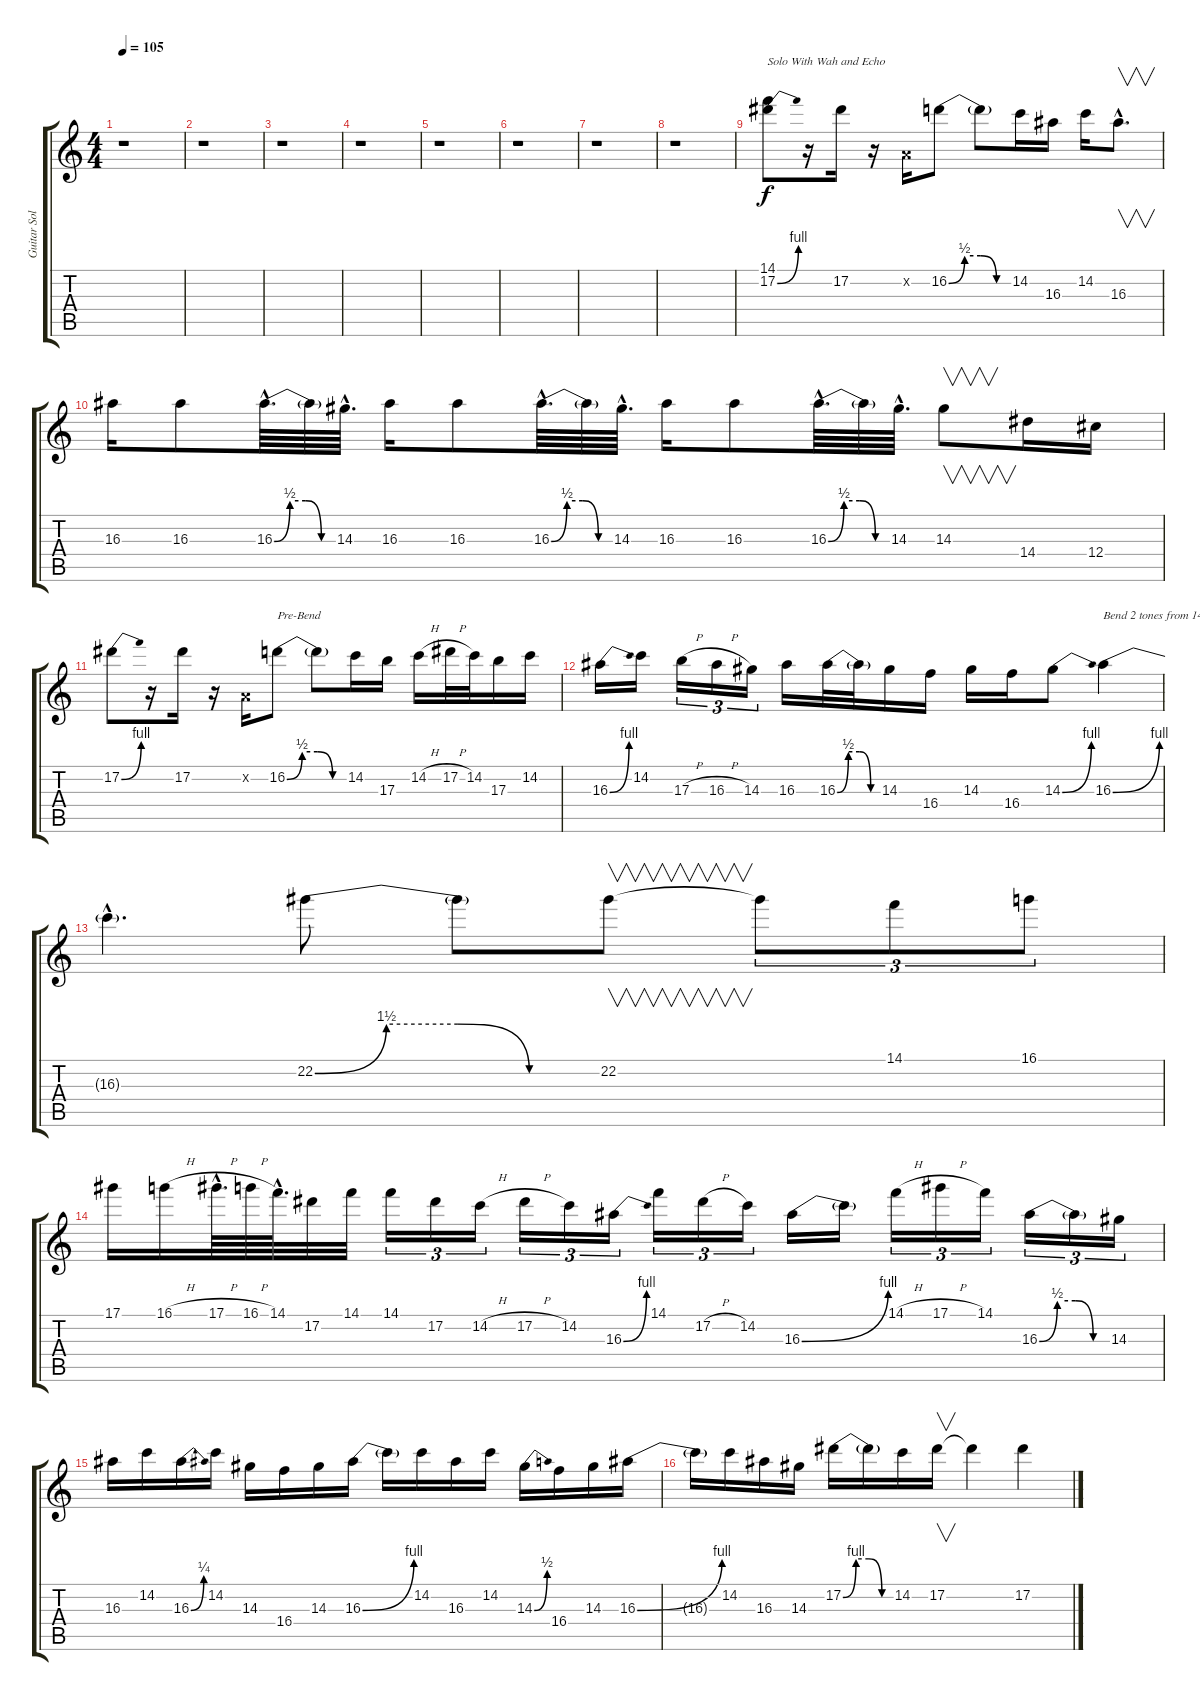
\track ("Guitar Solo" "Guitar Sol") {instrument overdrivenguitar}
\staff {score tabs}
\tuning (Eb4 Bb3 Gb3 Db3 Ab2 Eb2) {hide}
\ts (4 4)
\tempo 105
\clef g2
\ks c
r.1{dy f} |
r.1 |
r.1 |
r.1 |
r.1 |
r.1 |
r.1 |
r.1 |
(14.1 17.2{be (bend 0 0 60 4)}).8{txt "Solo With Wah and Echo"} r.16 17.2.16 r.16 -1.2{x}.16 16.2{be (custom 0 0 15 2 30 2 45 0 60 0)}.8 16.2{t}.8 14.2.16 16.3.16 14.2.16 16.3{hac}.8{v d} |
16.3.16 16.3.8 16.3{be (custom 0 0 15 2 30 2 45 0 60 0) hac}.64{d} 16.3{t}.64 14.3{hac}.64{d} 16.3.16 16.3.8 16.3{be (custom 0 0 15 2 30 2 45 0 60 0) hac}.64{d} 16.3{t}.64 14.3{hac}.64{d} 16.3.16 16.3.8 16.3{be (custom 0 0 15 2 30 2 45 0 60 0) hac}.64{d} 16.3{t}.64 14.3{hac}.64{d} 14.3.8{v} 14.4.16 12.4.16 |
17.2{be (bend 0 0 60 4)}.8 r.16 17.2.16 r.16 -1.2{x}.16 16.2{be (custom 0 0 15 2 30 2 45 0 60 0)}.8{txt "Pre-Bend"} 16.2{t}.8 14.2.16 17.3.16 14.2{h}.16 17.2{h}.32 14.2.32 17.3.16 14.2.16 |
16.3{be (bend 0 0 60 4)}.16 14.2.16 17.3{h}.16{tu (3 2)} 16.3{h}.16{tu (3 2)} 14.3.16{tu (3 2)} 16.3.16 16.3{be (custom 0 0 15 2 30 2 45 0 60 0)}.32 16.3{t}.32 14.3.16 16.4.16 14.3.16 16.4.16 14.3{be (bend 0 0 60 4)}.8 16.3{be (bend 0 0 60 4)}.4{txt "Bend 2 tones from 14, don't repick"} |
16.3{hac t}.4{d} 22.2{be (custom 0 0 15 6 30 6 45 0 60 0)}.8 22.2{t}.8 22.2.8{v} 22.2{t}.8{tu (3 2)} 14.1.8{tu (3 2)} 16.1.8{tu (3 2)} |
17.1.16 16.1{h}.16 17.1{h hac}.64{d} 16.1{h}.64 14.1{hac}.64{d} 17.2.32 14.1.32 14.1.16{tu (3 2)} 17.2.16{tu (3 2)} 14.2{h}.16{tu (3 2)} 17.2{h}.16{tu (3 2)} 14.2.16{tu (3 2)} 16.3{be (bend 0 0 60 4)}.16{tu (3 2)} 14.1.16{tu (3 2)} 17.2{h}.16{tu (3 2)} 14.2.16{tu (3 2)} 16.3{be (bend 0 0 60 4)}.16 16.3{t}.16 14.1{h}.16{tu (3 2)} 17.1{h}.16{tu (3 2)} 14.1.16{tu (3 2)} 16.3{be (custom 0 0 15 2 30 2 45 0 60 0)}.16{tu (3 2)} 16.3{t}.16{tu (3 2)} 14.3.16{tu (3 2)} |
16.3.16 14.2.16 16.3{be (bend 0 0 60 1)}.16 14.2.16 14.3.16 16.4.16 14.3.16 16.3{be (bend 0 0 60 4)}.16 16.3{t}.16 14.2.16 16.3.16 14.2.16 14.3{be (bend 0 0 60 2)}.16 16.4.16 14.3.16 16.3{be (bend 0 0 60 4)}.16 |
16.3{t}.16 14.2.16 16.3.16 14.3.16 17.2{be (custom 0 0 15 4 30 4 45 0 60 0)}.16 17.2{t}.16 14.2.16 17.2.16{v} 17.2{t}.4 17.2.4
